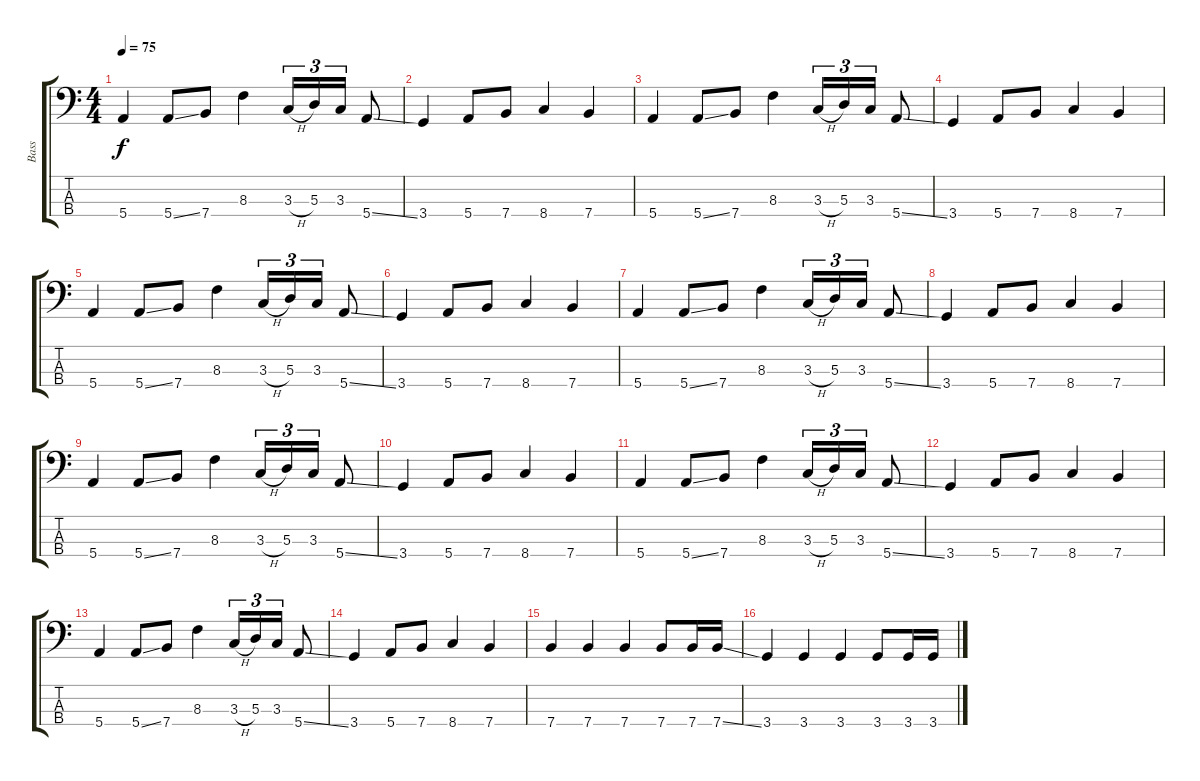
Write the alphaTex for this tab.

\track ("Bass" "Bass") {instrument electricbasspick}
\staff {score tabs}
\tuning (G2 D2 A1 E1) {hide}
\ts (4 4)
\tempo 75
\clef f4
\ks c
5.4.4{dy f} 5.4{ss}.8 7.4.8 8.3.4 3.3{h}.16{tu (3 2)} 5.3.16{tu (3 2)} 3.3.16{tu (3 2)} 5.4{ss}.8 |
3.4.4 5.4.8 7.4.8 8.4.4 7.4.4 |
5.4.4 5.4{ss}.8 7.4.8 8.3.4 3.3{h}.16{tu (3 2)} 5.3.16{tu (3 2)} 3.3.16{tu (3 2)} 5.4{ss}.8 |
3.4.4 5.4.8 7.4.8 8.4.4 7.4.4 |
5.4.4 5.4{ss}.8 7.4.8 8.3.4 3.3{h}.16{tu (3 2)} 5.3.16{tu (3 2)} 3.3.16{tu (3 2)} 5.4{ss}.8 |
3.4.4 5.4.8 7.4.8 8.4.4 7.4.4 |
5.4.4 5.4{ss}.8 7.4.8 8.3.4 3.3{h}.16{tu (3 2)} 5.3.16{tu (3 2)} 3.3.16{tu (3 2)} 5.4{ss}.8 |
3.4.4 5.4.8 7.4.8 8.4.4 7.4.4 |
5.4.4 5.4{ss}.8 7.4.8 8.3.4 3.3{h}.16{tu (3 2)} 5.3.16{tu (3 2)} 3.3.16{tu (3 2)} 5.4{ss}.8 |
3.4.4 5.4.8 7.4.8 8.4.4 7.4.4 |
5.4.4 5.4{ss}.8 7.4.8 8.3.4 3.3{h}.16{tu (3 2)} 5.3.16{tu (3 2)} 3.3.16{tu (3 2)} 5.4{ss}.8 |
3.4.4 5.4.8 7.4.8 8.4.4 7.4.4 |
5.4.4 5.4{ss}.8 7.4.8 8.3.4 3.3{h}.16{tu (3 2)} 5.3.16{tu (3 2)} 3.3.16{tu (3 2)} 5.4{ss}.8 |
3.4.4 5.4.8 7.4.8 8.4.4 7.4.4 |
7.4.4 7.4.4 7.4.4 7.4.8 7.4.16 7.4{ss}.16 |
3.4.4 3.4.4 3.4.4 3.4.8 3.4.16 3.4{ss}.16
